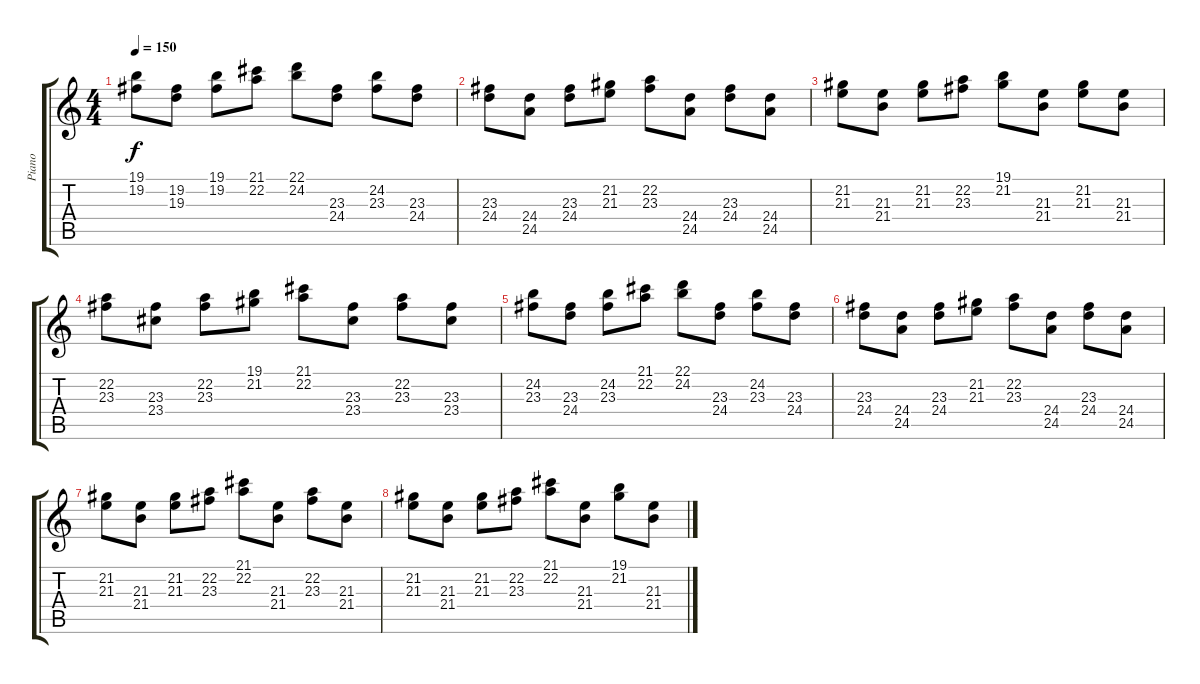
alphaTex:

\track ("Piano" "Piano") {instrument brightacousticpiano}
\staff {score tabs}
\tuning (E4 B3 G3 D3 A2 E2) {hide}
\ts (4 4)
\tempo 150
\clef g2
\ks c
(19.1 19.2).8{dy f} (19.2 19.3).8 (19.1 19.2).8 (21.1 22.2).8 (22.1 24.2).8 (23.3 24.4).8 (24.2 23.3).8 (23.3 24.4).8 |
(23.3 24.4).8 (24.4 24.5).8 (23.3 24.4).8 (21.2 21.3).8 (22.2 23.3).8 (24.4 24.5).8 (23.3 24.4).8 (24.4 24.5).8 |
(21.2 21.3).8 (21.3 21.4).8 (21.2 21.3).8 (22.2 23.3).8 (19.1 21.2).8 (21.3 21.4).8 (21.2 21.3).8 (21.3 21.4).8 |
(22.2 23.3).8 (23.3 23.4).8 (22.2 23.3).8 (19.1 21.2).8 (21.1 22.2).8 (23.3 23.4).8 (22.2 23.3).8 (23.3 23.4).8 |
(24.2 23.3).8 (23.3 24.4).8 (24.2 23.3).8 (21.1 22.2).8 (22.1 24.2).8 (23.3 24.4).8 (24.2 23.3).8 (23.3 24.4).8 |
(23.3 24.4).8 (24.4 24.5).8 (23.3 24.4).8 (21.2 21.3).8 (22.2 23.3).8 (24.4 24.5).8 (23.3 24.4).8 (24.4 24.5).8 |
(21.2 21.3).8 (21.3 21.4).8 (21.2 21.3).8 (22.2 23.3).8 (21.1 22.2).8 (21.3 21.4).8 (22.2 23.3).8 (21.3 21.4).8 |
(21.2 21.3).8 (21.3 21.4).8 (21.2 21.3).8 (22.2 23.3).8 (21.1 22.2).8 (21.3 21.4).8 (19.1 21.2).8 (21.3 21.4).8
